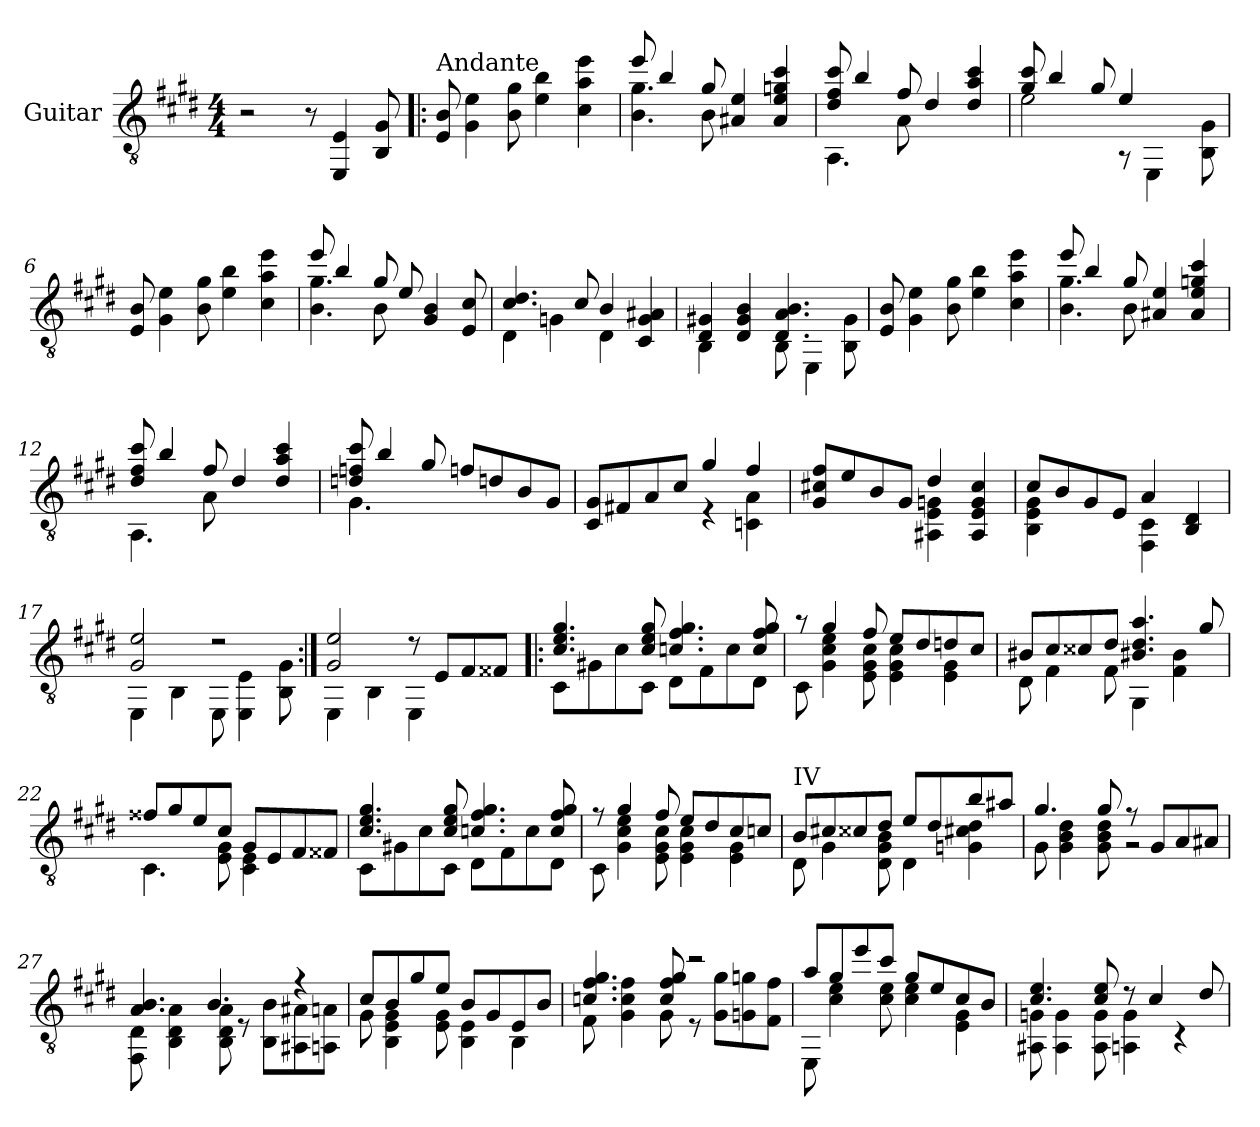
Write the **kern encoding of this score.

**kern
*part1
*staff1
*I"Guitar
*I'Guit.
*clefGv2
*k[f#c#g#d#]
*E:
*M4/4
=1
2r
8r
4EE/ 4E/
8BB/ 8G#/
=2!|:
!LO:TX:a:t=Andante
8E/ 8B/
4G#\ 4e\
8B\ 8g#\
4e\ 4b\
4c#\ 4a\ 4ee\
=3
*^
8ee/	4.B\ 4.g#\
4b/	.
8g#/	8B\
4A#X/ 4e/	2ryy
4A#/ 4e/ 4gn/ 4cc#/	.
=4	=4
8d#/ 8f#/ 8cc#/	4.AA\
4b/	.
8f#/	8A\
4d#/	2ryy
4d#/ 4a/ 4cc#/	.
=5	=5
8g#/ 8cc#/	2e\
4b/	.
8g#/	.
4e/	8rAA
.	4EE\
4ryy	.
.	8BB\ 8G#\
*v	*v
!!LO:LB:g=z
=6
8E/ 8B/
4G#\ 4e\
8B\ 8g#\
4e\ 4b\
4c#\ 4a\ 4ee\
=7
*^
8ee/	4.B\ 4.g#\
4b/	.
8g#/	8B\
8e/	2ryy
4G#/ 4B/	.
8E/ 8c#/	.
=8	=8
4.c#/ 4.d#/	4D#\
.	4Gn\
8c#/	.
4B/	4D#\
4C#/ 4G/ 4A#X/	4ryy
=9	=9
4D#/ 4G#X/	4BB\
4D#/ 4G#/ 4B/	4ryy
4.D#/ 4.A/ 4.B/	8BB\
.	4EE\
8rfyy	8BB\ 8G#\
*v	*v
=10
8E/ 8B/
4G#\ 4e\
8B\ 8g#\
4e\ 4b\
4c#\ 4a\ 4ee\
!!LO:LB:g=z
=11
*^
8ee/	4.B\ 4.g#\
4b/	.
8g#/	8B\
4A#X/ 4e/	2ryy
4A#/ 4e/ 4gn/ 4cc#/	.
=12	=12
8d#/ 8f#/ 8cc#/	4.AA\
4b/	.
8f#/	8A\
4d#/	2ryy
4d#/ 4a/ 4cc#/	.
=13	=13
8dn/ 8fn/ 8cc#/	4.G#\
4b/	.
8g#/	2ryy
8fn/L	.
8dn/	.
8B/	.
8G#/J	8ryy
=14	=14
8C#/ 8G#/L	2ryy
8F#X/	.
8A/	.
8c#/J	.
4g#/	4r
4f#/	4Cn\ 4A\
=15	=15
8G#/ 8c#X/ 8f#/L	2ryy
8e/	.
8B/	.
8G#/J	.
4d#/	4AA#X\ 4E\ 4Gn\
4AA#/ 4E/ 4G/ 4c#/	4ryy
!!LO:LB:g=z	!!
=16	=16
8c#/L	4BB\ 4E\ 4G#\
8B/	.
8G#/	4ryy
8E/J	.
4A/	4FF#\ 4C#\
4BB/ 4D#/	4ryy
=17	=17
2G#/ 2e/	4EE\
.	4BB\
2r	8EE\
.	4EE\ 4E\
.	8BB\ 8G#\
=18:|!	=18:|!
2G#/ 2e/	4EE\
.	4BB\
8r	4EE\
8E/L	.
8F#/	4ryy
8F##X/J	.
=19!|:	=19!|:
4.c#/ 4.e/ 4.g#/	8C#\L
.	8G#X\
.	8c#\
8c#/ 8e/ 8g#/	8C#\J
4.cn/ 4.f#/ 4.g#/	8D#\L
.	8F#\
.	8c\
8c/ 8f#/ 8g#/	8D#\J
!!LO:LB:g=z	!!
=20	=20
8r	8C#\
4g#/	4G#\ 4c#\ 4e\
8f#/	8E\ 8G#\ 8c#\
8e/L	4E\ 4G#\ 4c#\
8d#/	.
8dn/	4E\ 4G#\
8c#/J	.
=21	=21
8B#X/L	8D#\
8c#/	4F#\
8c##X/	.
8d#/J	8F#\
4.B#X/ 4.d#/ 4.a/	4GG#\
.	4F#\ 4B#\
8g#/	.
=22	=22
8f##X/L	4.C#\
8g#/	.
8e/	.
8c#/J	8E\ 8G#\
8G#/L	4C#\ 4E\
8E/	.
8F#/	4ryy
8F##X/J	.
!!LO:LB:g=z	!!
=23	=23
4.c#/ 4.e/ 4.g#/	8C#\L
.	8G#X\
.	8c#\
8c#/ 8e/ 8g#/	8C#\J
4.cn/ 4.f#/ 4.g#/	8D#\L
.	8F#\
.	8c\
8c/ 8f#/ 8g#/	8D#\J
=24	=24
8r	8C#\
4g#/	4G#\ 4c#\ 4e\
8f#/	8E\ 8G#\ 8c#\
8e/L	4E\ 4G#\ 4c#\
8d#/	.
8c#/	4E\ 4G#\
8cn/J	.
=25	=25
!LO:TX:a:t=IV	!
8B/L	8D#\
8c#X/	4G#\
8c##X/	.
8d#/J	8D#\ 8G#\ 8B\
8e/L	4D#\
8d#/	.
8b/	4Gn\ 4c#X\ 4d#\
8a#X/J	.
!!LO:LB:g=z	!!
=26	=26
4.g#/	8G#\
.	4G#\ 4B\ 4d#\
8g#/	8G#\ 8B\ 8d#\
8rf	2rG
8G#/L	.
8A/	.
8A#X/J	.
=27	=27
4.A/ 4.B/	8FF#\ 8D#\
.	4BB\ 4D#\ 4A\
4.B/	8BB\ 8D#\ 8A\
.	8r
.	8BB\ 8B\L
4rf	8AA#X\ 8A#X\
.	8AAn\ 8An\J
=28	=28
8c#/L	8G#\
8B/	4BB\ 4E\ 4G#\
8g#/	.
8e/J	8E\ 8G#\
8B/L	4BB\ 4E\
8G#/	.
8E/	4BB\
8B/J	.
=29	=29
4.cn/ 4.f#/ 4.g#/	8F#\
.	4G#\ 4c\ 4f#\
8c/ 8f#/ 8g#/	8G#\
2r	8rE
.	8G#\ 8g#\L
.	8Gn\ 8gn\
.	8F#\ 8f#\J
!!LO:PB:g=z	!!
=30	=30
8a/L	8EE\
8g#/	4c#\ 4e\
8ee/	.
8cc#/J	8c#\ 8e\
8g#/L	4c#\ 4e\
8e/	.
8c#/	4E\ 4G#\
8B/J	.
=31	=31
4.c#/ 4.e/	8AA#X\ 8Gn\
.	4AA#\ 4G\
8c#/ 8e/	8AA#\ 8G\
8rd	4AAn\ 4G\
4c#/	.
.	4rC
8d#/	.
*v	*v
=
*-
